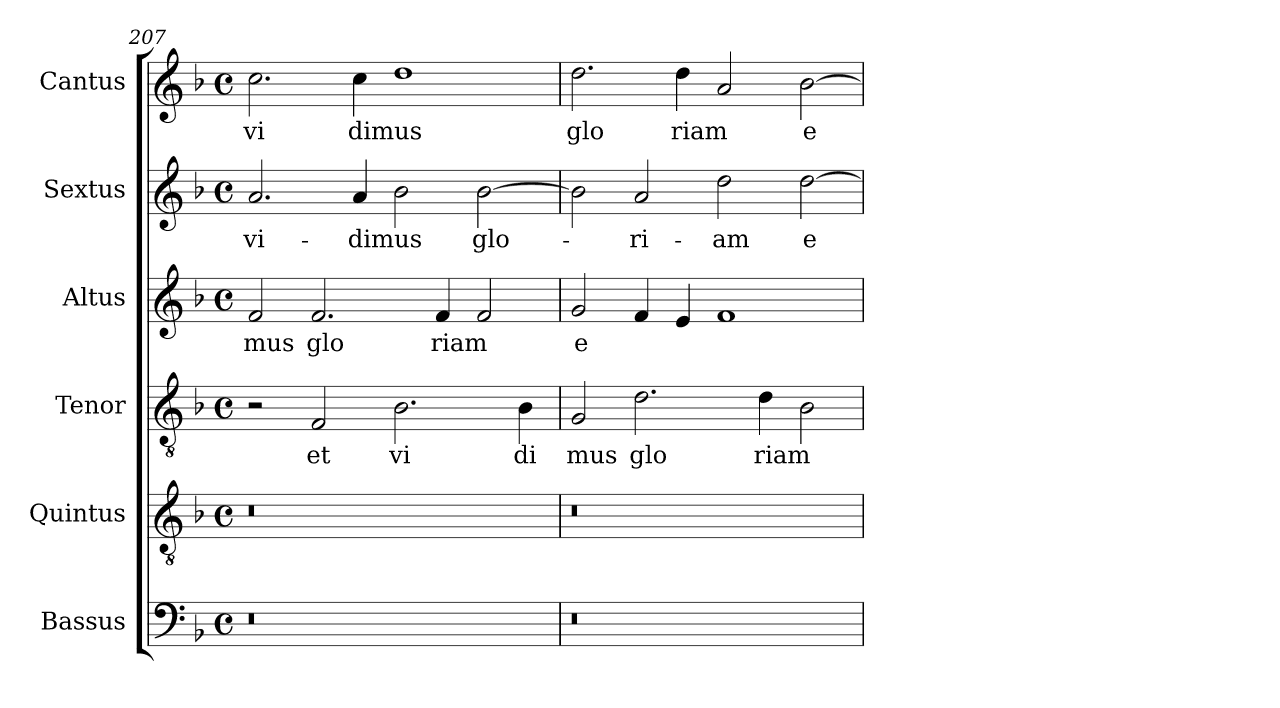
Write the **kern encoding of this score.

**kern	**kern	**kern	**text	**kern	**text	**kern	**text	**kern	**text
*part6	*part5	*part4	*part4	*part3	*part3	*part2	*part2	*part1	*part1
*staff6	*staff5	*staff4	*staff4	*staff3	*staff3	*staff2	*staff2	*staff1	*staff1
*I"Bassus	*I"Quintus	*I"Tenor	*	*I"Altus	*	*I"Sextus	*	*I"Cantus	*
*I'Bassus	*I'Quintus	*I'Tenor	*	*I'Altus	*	*I'Sextus	*	*I'Cantus	*
*clefF4	*clefGv2	*clefGv2	*	*clefG2	*	*clefG2	*	*clefG2	*
*k[b-]	*k[b-]	*k[b-]	*	*k[b-]	*	*k[b-]	*	*k[b-]	*
*F:	*F:	*F:	*	*F:	*	*F:	*	*F:	*
*M4/4	*M4/4	*M4/4	*	*M4/4	*	*M4/4	*	*M4/4	*
*met(c)	*met(c)	*met(c)	*	*met(c)	*	*met(c)	*	*met(c)	*
=207	=207	=207	=207	=207	=207	=207	=207	=207	=207
!	!	!	!	!	!LO:LY:b:cj	!	!LO:LY:b:cj	!	!LO:LY:b:cj
0r	0r	2r	.	2f/	mus	2.a/	vi-	2.cc\	vi
!	!	!	!LO:LY:b:cj	!	!LO:LY:b:cj	!	!	!	!
.	.	2F/	et	2.f/	glo	.	.	.	.
!	!	!	!	!	!	!	!LO:LY:b	!	!LO:LY:b
.	.	.	.	.	.	4a/	-dimus	4cc\	dimus
!	!	!	!LO:LY:b:cj	!	!	!	!	!	!
.	.	2.B-\	vi	.	.	2b-\	.	1dd	.
!	!	!	!	!	!LO:LY:b	!	!	!	!
.	.	.	.	4f/	riam	.	.	.	.
!	!	!	!	!	!	!	!LO:LY:b	!	!
.	.	.	.	2f/	.	[>2b-\	glo-	.	.
!	!	!	!LO:LY:b:cj	!	!	!	!	!	!
.	.	4B-\	di	.	.	.	.	.	.
=208	=208	=208	=208	=208	=208	=208	=208	=208	=208
!	!	!	!LO:LY:b:cj	!	!LO:LY:b:cj	!	!	!	!LO:LY:b:cj
0r	0r	2G/	mus	2g/	e	2b-\]	.	2.dd\	glo
!	!	!	!LO:LY:b:cj	!	!	!	!LO:LY:b:cj	!	!
.	.	2.d\	glo	4f/	.	2a/	-ri-	.	.
!	!	!	!	!	!	!	!	!	!LO:LY:b
.	.	.	.	4e/	.	.	.	4dd\	riam
!	!	!	!	!	!	!	!LO:LY:b:cj	!	!
.	.	.	.	1f	.	2dd\	-am	2a/	.
!	!	!	!LO:LY:b	!	!	!	!	!	!
.	.	4d\	riam	.	.	.	.	.	.
!	!	!	!	!	!	!	!LO:LY:b:cj	!	!LO:LY:b:cj
.	.	2B-\	.	.	.	[>2dd\	e-	[>2b-\	e
=	=	=	=	=	=	=	=	=	=
*-	*-	*-	*-	*-	*-	*-	*-	*-	*-
